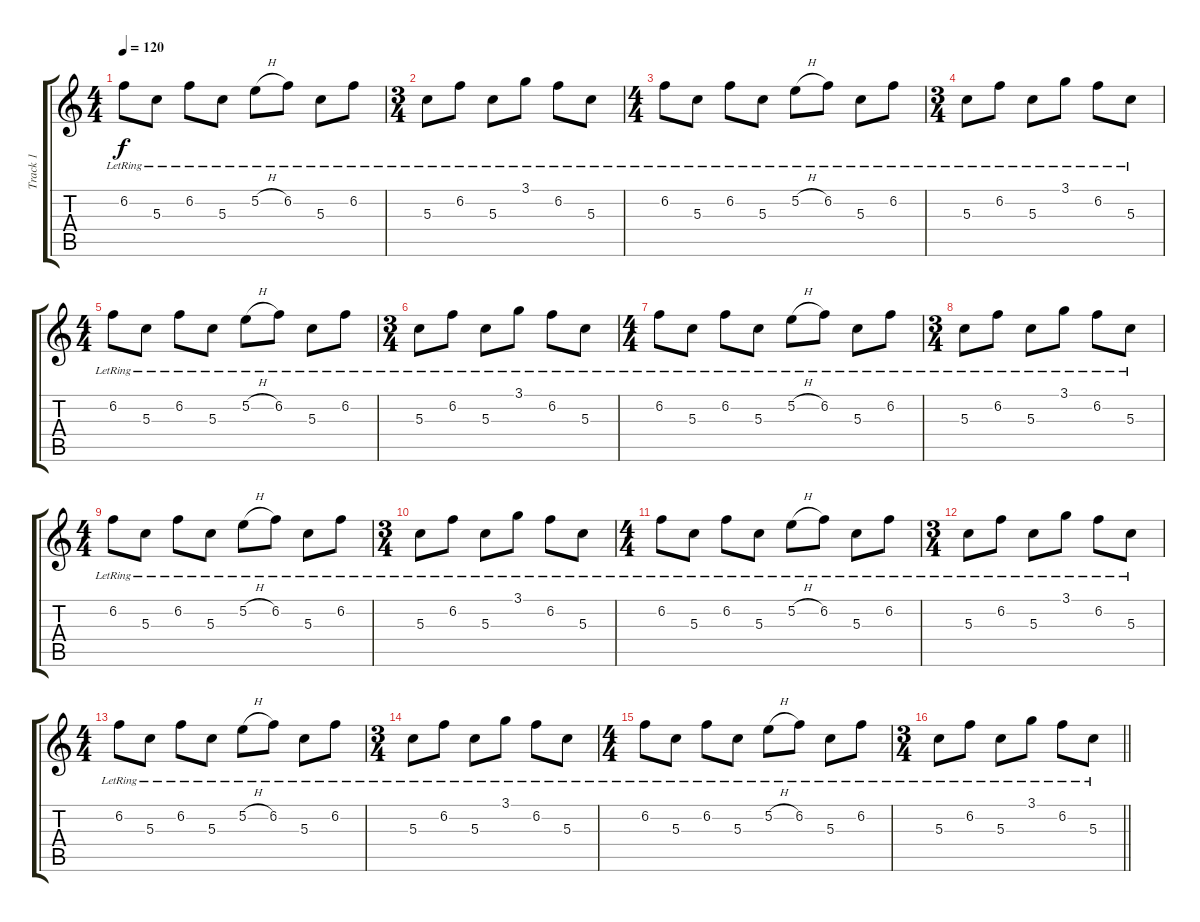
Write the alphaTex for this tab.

\track ("Track 1" "Track 1") {instrument electricguitarjazz}
\staff {score tabs}
\tuning (E4 B3 G3 D3 A2 E2) {hide}
\ts (4 4)
\tempo 120
\clef g2
\ks c
6.2{lr}.8{dy f} 5.3{lr}.8 6.2{lr}.8 5.3{lr}.8 5.2{h lr}.8 6.2{lr}.8 5.3{lr}.8 6.2{lr}.8 |
\ts (3 4)
5.3{lr}.8 6.2{lr}.8 5.3{lr}.8 3.1{lr}.8 6.2{lr}.8 5.3{lr}.8 |
\ts (4 4)
6.2{lr}.8 5.3{lr}.8 6.2{lr}.8 5.3{lr}.8 5.2{h lr}.8 6.2{lr}.8 5.3{lr}.8 6.2{lr}.8 |
\ts (3 4)
5.3{lr}.8 6.2{lr}.8 5.3{lr}.8 3.1{lr}.8 6.2{lr}.8 5.3{lr}.8 |
\ts (4 4)
6.2{lr}.8 5.3{lr}.8 6.2{lr}.8 5.3{lr}.8 5.2{h lr}.8 6.2{lr}.8 5.3{lr}.8 6.2{lr}.8 |
\ts (3 4)
5.3{lr}.8 6.2{lr}.8 5.3{lr}.8 3.1{lr}.8 6.2{lr}.8 5.3{lr}.8 |
\ts (4 4)
6.2{lr}.8 5.3{lr}.8 6.2{lr}.8 5.3{lr}.8 5.2{h lr}.8 6.2{lr}.8 5.3{lr}.8 6.2{lr}.8 |
\ts (3 4)
5.3{lr}.8 6.2{lr}.8 5.3{lr}.8 3.1{lr}.8 6.2{lr}.8 5.3{lr}.8 |
\ts (4 4)
6.2{lr}.8 5.3{lr}.8 6.2{lr}.8 5.3{lr}.8 5.2{h lr}.8 6.2{lr}.8 5.3{lr}.8 6.2{lr}.8 |
\ts (3 4)
5.3{lr}.8 6.2{lr}.8 5.3{lr}.8 3.1{lr}.8 6.2{lr}.8 5.3{lr}.8 |
\ts (4 4)
6.2{lr}.8 5.3{lr}.8 6.2{lr}.8 5.3{lr}.8 5.2{h lr}.8 6.2{lr}.8 5.3{lr}.8 6.2{lr}.8 |
\ts (3 4)
5.3{lr}.8 6.2{lr}.8 5.3{lr}.8 3.1{lr}.8 6.2{lr}.8 5.3{lr}.8 |
\ts (4 4)
6.2{lr}.8 5.3{lr}.8 6.2{lr}.8 5.3{lr}.8 5.2{h lr}.8 6.2{lr}.8 5.3{lr}.8 6.2{lr}.8 |
\ts (3 4)
5.3{lr}.8 6.2{lr}.8 5.3{lr}.8 3.1{lr}.8 6.2{lr}.8 5.3{lr}.8 |
\ts (4 4)
6.2{lr}.8 5.3{lr}.8 6.2{lr}.8 5.3{lr}.8 5.2{h lr}.8 6.2{lr}.8 5.3{lr}.8 6.2{lr}.8 |
\ts (3 4)
\barLineRight lightlight
5.3{lr}.8 6.2{lr}.8 5.3{lr}.8 3.1{lr}.8 6.2{lr}.8 5.3{lr}.8
